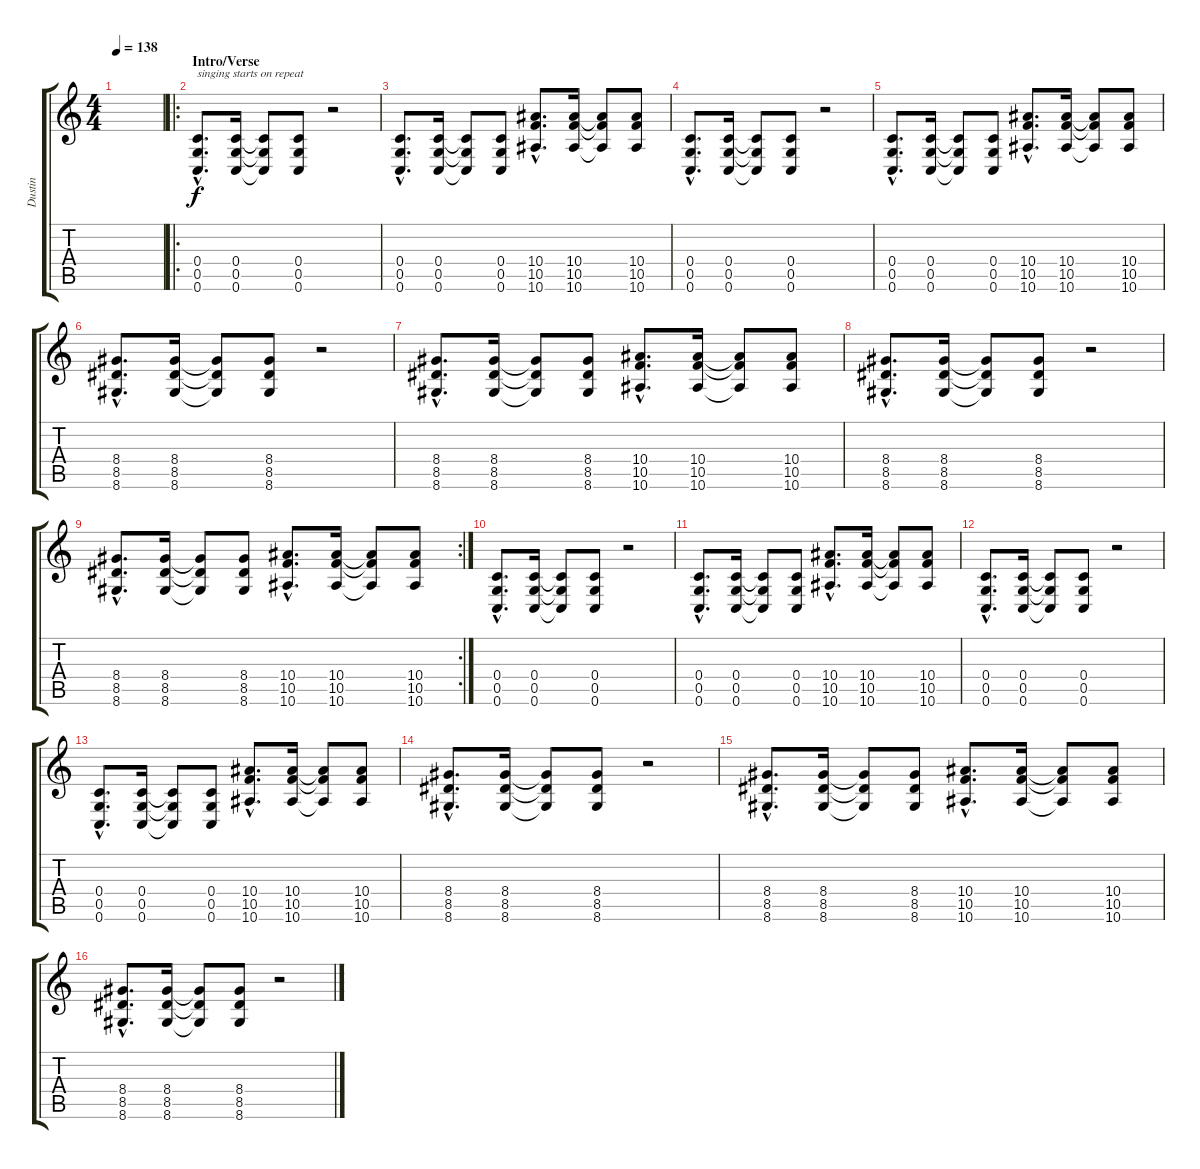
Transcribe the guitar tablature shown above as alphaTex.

\track ("Dustin" "Dustin") {instrument overdrivenguitar}
\staff {score tabs}
\tuning (D4 A3 F3 C3 G2 C2) {hide}
\ts (4 4)
\tempo 138
\clef g2
\ks c
|
\ro
\section ("" "Intro/Verse")
(0.4{hac} 0.5{hac} 0.6{hac}).8{d txt "singing starts on repeat"} (0.4 0.5 0.6).16 (0.4{t} 0.5{t} 0.6{t}).8 (0.4 0.5 0.6).8 r.2 |
(0.4{hac} 0.5{hac} 0.6{hac}).8{d} (0.4 0.5 0.6).16 (0.4{t} 0.5{t} 0.6{t}).8 (0.4 0.5 0.6).8 (10.4{hac} 10.5{hac} 10.6{hac}).8{d} (10.4 10.5 10.6).16 (10.4{t} 10.5{t} 10.6{t}).8 (10.4 10.5 10.6).8 |
(0.4{hac} 0.5{hac} 0.6{hac}).8{d} (0.4 0.5 0.6).16 (0.4{t} 0.5{t} 0.6{t}).8 (0.4 0.5 0.6).8 r.2 |
(0.4{hac} 0.5{hac} 0.6{hac}).8{d} (0.4 0.5 0.6).16 (0.4{t} 0.5{t} 0.6{t}).8 (0.4 0.5 0.6).8 (10.4{hac} 10.5{hac} 10.6{hac}).8{d} (10.4 10.5 10.6).16 (10.4{t} 10.5{t} 10.6{t}).8 (10.4 10.5 10.6).8 |
(8.4{hac} 8.5{hac} 8.6{hac}).8{d} (8.4 8.5 8.6).16 (8.4{t} 8.5{t} 8.6{t}).8 (8.4 8.5 8.6).8 r.2 |
(8.4{hac} 8.5{hac} 8.6{hac}).8{d} (8.4 8.5 8.6).16 (8.4{t} 8.5{t} 8.6{t}).8 (8.4 8.5 8.6).8 (10.4{hac} 10.5{hac} 10.6{hac}).8{d} (10.4 10.5 10.6).16 (10.4{t} 10.5{t} 10.6{t}).8 (10.4 10.5 10.6).8 |
(8.4{hac} 8.5{hac} 8.6{hac}).8{d} (8.4 8.5 8.6).16 (8.4{t} 8.5{t} 8.6{t}).8 (8.4 8.5 8.6).8 r.2 |
\rc 2
(8.4{hac} 8.5{hac} 8.6{hac}).8{d} (8.4 8.5 8.6).16 (8.4{t} 8.5{t} 8.6{t}).8 (8.4 8.5 8.6).8 (10.4{hac} 10.5{hac} 10.6{hac}).8{d} (10.4 10.5 10.6).16 (10.4{t} 10.5{t} 10.6{t}).8 (10.4 10.5 10.6).8 |
(0.4{hac} 0.5{hac} 0.6{hac}).8{d balance 8} (0.4 0.5 0.6).16 (0.4{t} 0.5{t} 0.6{t}).8 (0.4 0.5 0.6).8 r.2 |
(0.4{hac} 0.5{hac} 0.6{hac}).8{d} (0.4 0.5 0.6).16 (0.4{t} 0.5{t} 0.6{t}).8 (0.4 0.5 0.6).8 (10.4{hac} 10.5{hac} 10.6{hac}).8{d} (10.4 10.5 10.6).16 (10.4{t} 10.5{t} 10.6{t}).8 (10.4 10.5 10.6).8 |
(0.4{hac} 0.5{hac} 0.6{hac}).8{d} (0.4 0.5 0.6).16 (0.4{t} 0.5{t} 0.6{t}).8 (0.4 0.5 0.6).8 r.2 |
(0.4{hac} 0.5{hac} 0.6{hac}).8{d} (0.4 0.5 0.6).16 (0.4{t} 0.5{t} 0.6{t}).8 (0.4 0.5 0.6).8 (10.4{hac} 10.5{hac} 10.6{hac}).8{d} (10.4 10.5 10.6).16 (10.4{t} 10.5{t} 10.6{t}).8 (10.4 10.5 10.6).8 |
(8.4{hac} 8.5{hac} 8.6{hac}).8{d} (8.4 8.5 8.6).16 (8.4{t} 8.5{t} 8.6{t}).8 (8.4 8.5 8.6).8 r.2 |
(8.4{hac} 8.5{hac} 8.6{hac}).8{d} (8.4 8.5 8.6).16 (8.4{t} 8.5{t} 8.6{t}).8 (8.4 8.5 8.6).8 (10.4{hac} 10.5{hac} 10.6{hac}).8{d} (10.4 10.5 10.6).16 (10.4{t} 10.5{t} 10.6{t}).8 (10.4 10.5 10.6).8 |
(8.4{hac} 8.5{hac} 8.6{hac}).8{d} (8.4 8.5 8.6).16 (8.4{t} 8.5{t} 8.6{t}).8 (8.4 8.5 8.6).8 r.2
